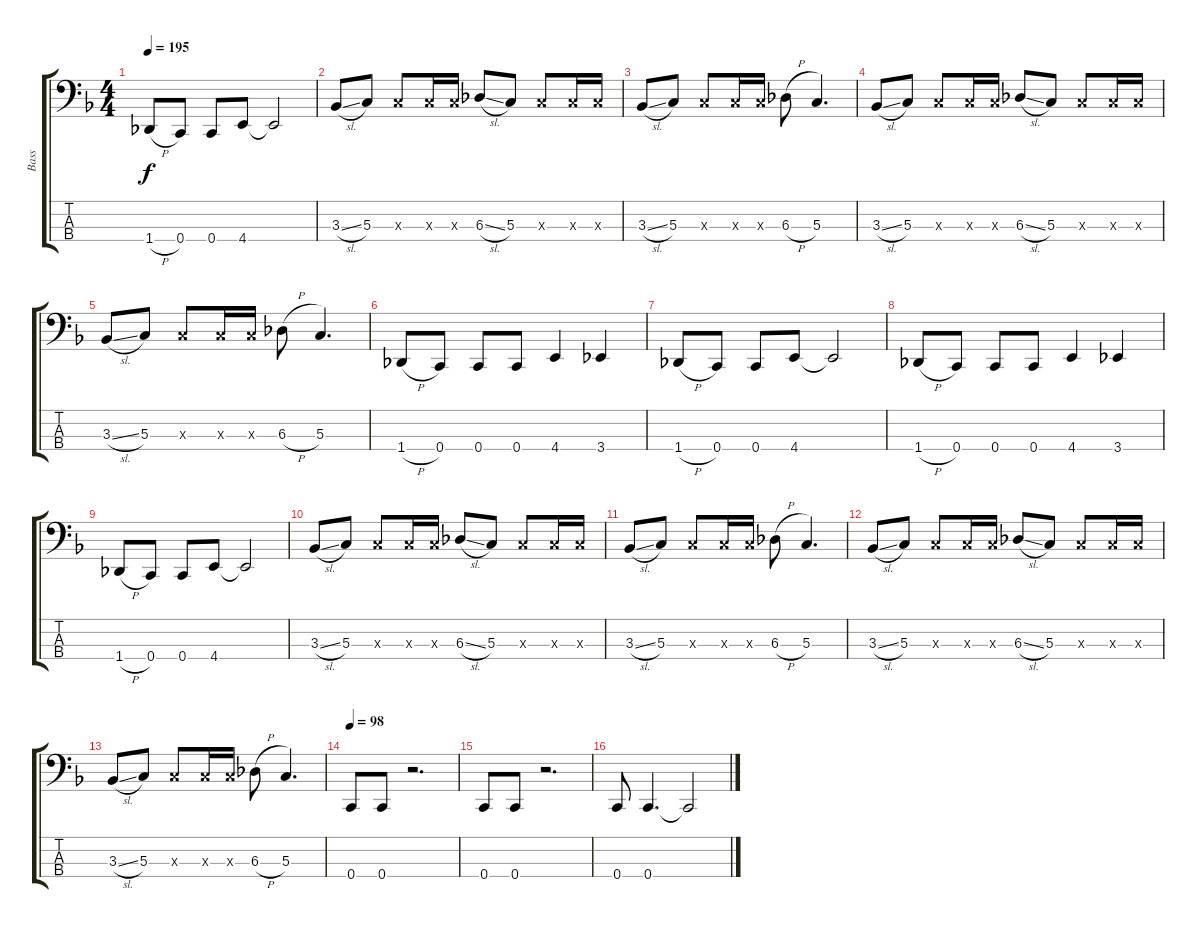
\track ("Bass" "Bass") {instrument electricbassfinger}
\staff {score tabs}
\tuning (F2 C2 G1 C1) {hide}
\ts (4 4)
\tempo 195
\clef f4
\ks f
1.4{h}.8{dy f} 0.4.8 0.4.8 4.4.8 4.4{t}.2 |
3.3{sl}.8 5.3.8 5.3{x}.8 5.3{x}.16 5.3{x}.16 6.3{sl}.8 5.3.8 5.3{x}.8 5.3{x}.16 5.3{x}.16 |
3.3{sl}.8 5.3.8 5.3{x}.8 5.3{x}.16 5.3{x}.16 6.3{h}.8 5.3.4{d} |
3.3{sl}.8 5.3.8 5.3{x}.8 5.3{x}.16 5.3{x}.16 6.3{sl}.8 5.3.8 5.3{x}.8 5.3{x}.16 5.3{x}.16 |
3.3{sl}.8 5.3.8 5.3{x}.8 5.3{x}.16 5.3{x}.16 6.3{h}.8 5.3.4{d} |
1.4{h}.8 0.4.8 0.4.8 0.4.8 4.4.4 3.4.4 |
1.4{h}.8 0.4.8 0.4.8 4.4.8 4.4{t}.2 |
1.4{h}.8 0.4.8 0.4.8 0.4.8 4.4.4 3.4.4 |
1.4{h}.8 0.4.8 0.4.8 4.4.8 4.4{t}.2 |
3.3{sl}.8 5.3.8 5.3{x}.8 5.3{x}.16 5.3{x}.16 6.3{sl}.8 5.3.8 5.3{x}.8 5.3{x}.16 5.3{x}.16 |
3.3{sl}.8 5.3.8 5.3{x}.8 5.3{x}.16 5.3{x}.16 6.3{h}.8 5.3.4{d} |
3.3{sl}.8 5.3.8 5.3{x}.8 5.3{x}.16 5.3{x}.16 6.3{sl}.8 5.3.8 5.3{x}.8 5.3{x}.16 5.3{x}.16 |
3.3{sl}.8 5.3.8 5.3{x}.8 5.3{x}.16 5.3{x}.16 6.3{h}.8 5.3.4{d} |
\tempo 98
0.4.8 0.4.8 r.2{d} |
0.4.8 0.4.8 r.2{d} |
0.4.8 0.4.4{d} 0.4{t}.2
